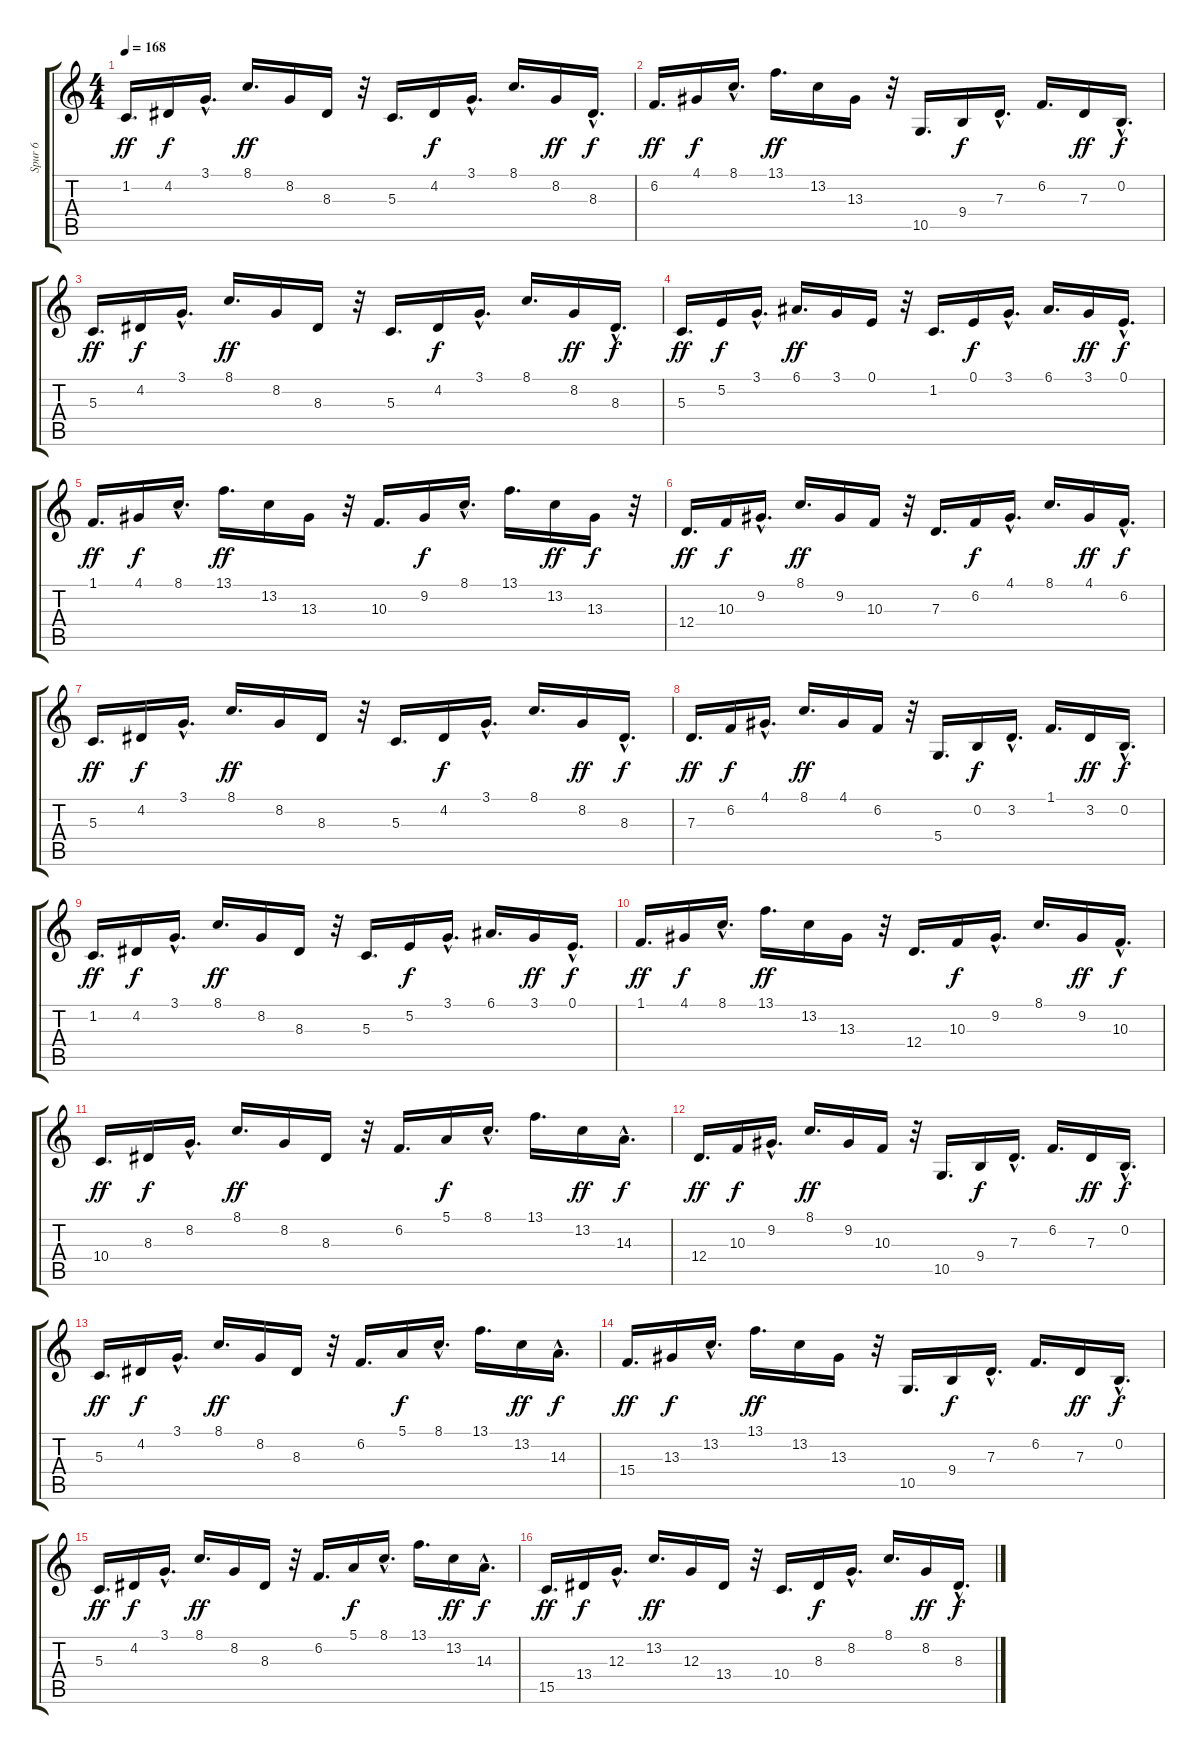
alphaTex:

\track ("Spur 6" "Spur 6") {instrument electricpiano2}
\staff {score tabs}
\tuning (E4 B3 G3 D3 A2 E2) {hide}
\ts (4 4)
\tempo 168
\clef g2
\ks c
1.2.16{d dy ff} 4.2.16{dy f} 3.1{hac}.16{d} 8.1.16{d dy ff} 8.2.16 8.3.16 r.32 5.3.16{d} 4.2.16{dy f} 3.1{hac}.16{d} 8.1.16{d} 8.2.16{dy ff} 8.3{hac}.16{d dy f} |
6.2.16{d dy ff} 4.1.16{dy f} 8.1{hac}.16{d} 13.1.16{d dy ff} 13.2.16 13.3.16 r.32 10.5.16{d} 9.4.16{dy f} 7.3{hac}.16{d} 6.2.16{d} 7.3.16{dy ff} 0.2{hac}.16{d dy f} |
5.3.16{d dy ff} 4.2.16{dy f} 3.1{hac}.16{d} 8.1.16{d dy ff} 8.2.16 8.3.16 r.32 5.3.16{d} 4.2.16{dy f} 3.1{hac}.16{d} 8.1.16{d} 8.2.16{dy ff} 8.3{hac}.16{d dy f} |
5.3.16{d dy ff} 5.2.16{dy f} 3.1{hac}.16{d} 6.1.16{d dy ff} 3.1.16 0.1.16 r.32 1.2.16{d} 0.1.16{dy f} 3.1{hac}.16{d} 6.1.16{d} 3.1.16{dy ff} 0.1{hac}.16{d dy f} |
1.1.16{d dy ff} 4.1.16{dy f} 8.1{hac}.16{d} 13.1.16{d dy ff} 13.2.16 13.3.16 r.32 10.3.16{d} 9.2.16{dy f} 8.1{hac}.16{d} 13.1.16{d} 13.2.16{dy ff} 13.3.16{dy f} r.32 |
12.4.16{d dy ff} 10.3.16{dy f} 9.2{hac}.16{d} 8.1.16{d dy ff} 9.2.16 10.3.16 r.32 7.3.16{d} 6.2.16{dy f} 4.1{hac}.16{d} 8.1.16{d} 4.1.16{dy ff} 6.2{hac}.16{d dy f} |
5.3.16{d dy ff} 4.2.16{dy f} 3.1{hac}.16{d} 8.1.16{d dy ff} 8.2.16 8.3.16 r.32 5.3.16{d} 4.2.16{dy f} 3.1{hac}.16{d} 8.1.16{d} 8.2.16{dy ff} 8.3{hac}.16{d dy f} |
7.3.16{d dy ff} 6.2.16{dy f} 4.1{hac}.16{d} 8.1.16{d dy ff} 4.1.16 6.2.16 r.32 5.4.16{d} 0.2.16{dy f} 3.2{hac}.16{d} 1.1.16{d} 3.2.16{dy ff} 0.2{hac}.16{d dy f} |
1.2.16{d dy ff} 4.2.16{dy f} 3.1{hac}.16{d} 8.1.16{d dy ff} 8.2.16 8.3.16 r.32 5.3.16{d} 5.2.16{dy f} 3.1{hac}.16{d} 6.1.16{d} 3.1.16{dy ff} 0.1{hac}.16{d dy f} |
1.1.16{d dy ff} 4.1.16{dy f} 8.1{hac}.16{d} 13.1.16{d dy ff} 13.2.16 13.3.16 r.32 12.4.16{d} 10.3.16{dy f} 9.2{hac}.16{d} 8.1.16{d} 9.2.16{dy ff} 10.3{hac}.16{d dy f} |
10.4.16{d dy ff} 8.3.16{dy f} 8.2{hac}.16{d} 8.1.16{d dy ff} 8.2.16 8.3.16 r.32 6.2.16{d} 5.1.16{dy f} 8.1{hac}.16{d} 13.1.16{d} 13.2.16{dy ff} 14.3{hac}.16{d dy f} |
12.4.16{d dy ff} 10.3.16{dy f} 9.2{hac}.16{d} 8.1.16{d dy ff} 9.2.16 10.3.16 r.32 10.5.16{d} 9.4.16{dy f} 7.3{hac}.16{d} 6.2.16{d} 7.3.16{dy ff} 0.2{hac}.16{d dy f} |
5.3.16{d dy ff} 4.2.16{dy f} 3.1{hac}.16{d} 8.1.16{d dy ff} 8.2.16 8.3.16 r.32 6.2.16{d} 5.1.16{dy f} 8.1{hac}.16{d} 13.1.16{d} 13.2.16{dy ff} 14.3{hac}.16{d dy f} |
15.4.16{d dy ff} 13.3.16{dy f} 13.2{hac}.16{d} 13.1.16{d dy ff} 13.2.16 13.3.16 r.32 10.5.16{d} 9.4.16{dy f} 7.3{hac}.16{d} 6.2.16{d} 7.3.16{dy ff} 0.2{hac}.16{d dy f} |
5.3.16{d dy ff} 4.2.16{dy f} 3.1{hac}.16{d} 8.1.16{d dy ff} 8.2.16 8.3.16 r.32 6.2.16{d} 5.1.16{dy f} 8.1{hac}.16{d} 13.1.16{d} 13.2.16{dy ff} 14.3{hac}.16{d dy f} |
15.5.16{d dy ff} 13.4.16{dy f} 12.3{hac}.16{d} 13.2.16{d dy ff} 12.3.16 13.4.16 r.32 10.4.16{d} 8.3.16{dy f} 8.2{hac}.16{d} 8.1.16{d} 8.2.16{dy ff} 8.3{hac}.16{d dy f}
